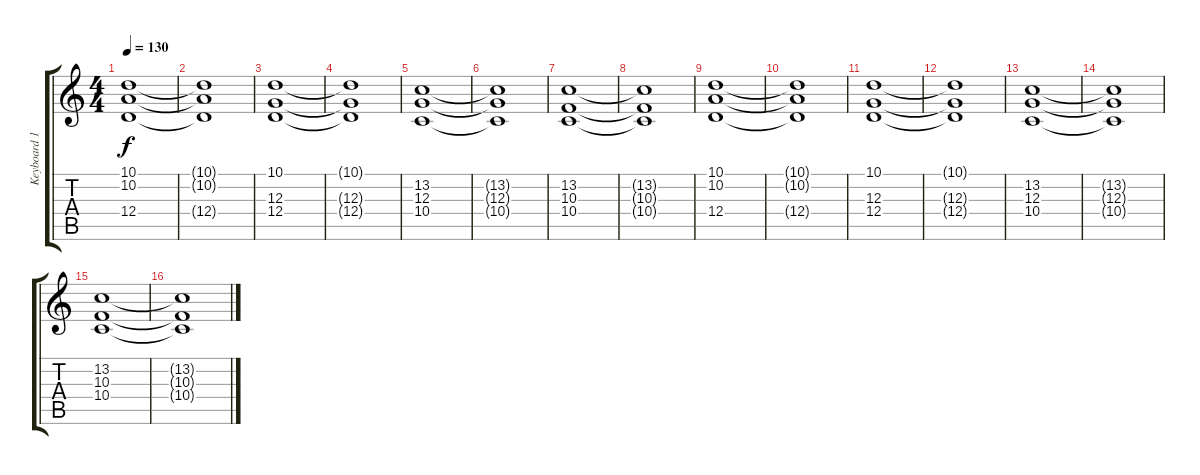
\track ("Keyboard 1" "Keyboard 1") {instrument stringensemble1}
\staff {score tabs}
\tuning (E4 B3 G3 D3 A2 E2) {hide}
\ts (4 4)
\tempo 130
\clef g2
\ks c
(10.1 10.2 12.4).1{dy f} |
(10.1{t} 10.2{t} 12.4{t}).1 |
(10.1 12.3 12.4).1 |
(10.1{t} 12.3{t} 12.4{t}).1 |
(13.2 12.3 10.4).1 |
(13.2{t} 12.3{t} 10.4{t}).1 |
(13.2 10.3 10.4).1 |
(13.2{t} 10.3{t} 10.4{t}).1 |
(10.1 10.2 12.4).1 |
(10.1{t} 10.2{t} 12.4{t}).1 |
(10.1 12.3 12.4).1 |
(10.1{t} 12.3{t} 12.4{t}).1 |
(13.2 12.3 10.4).1 |
(13.2{t} 12.3{t} 10.4{t}).1 |
(13.2 10.3 10.4).1 |
(13.2{t} 10.3{t} 10.4{t}).1
